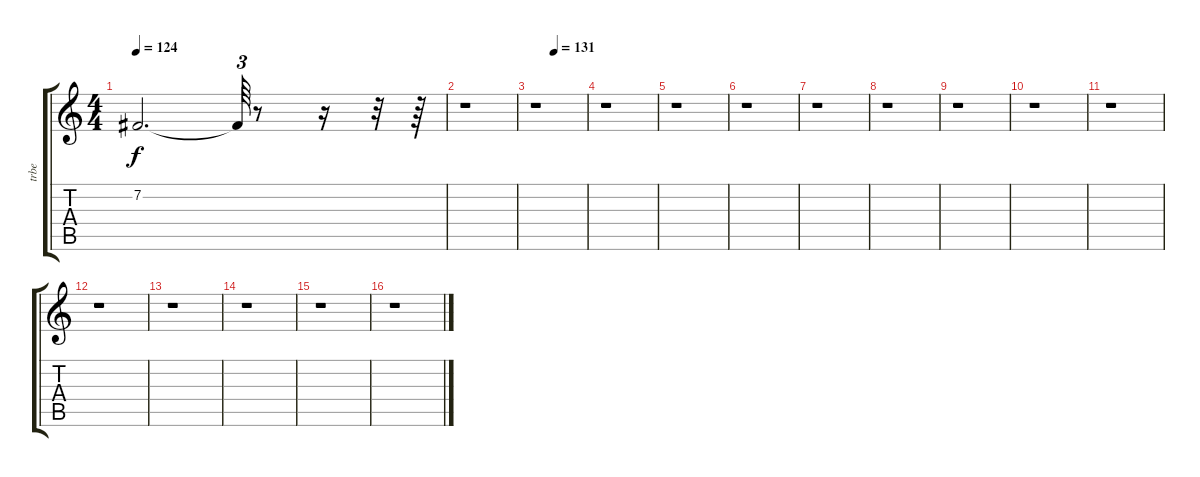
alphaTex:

\track ("trbe" "trbe") {instrument trumpet}
\staff {score tabs}
\tuning (E4 B3 G3 D3 A2 E2) {hide}
\ts (4 4)
\tempo 124
\clef g2
\ks c
7.2{t}.2{d dy f} 7.2{t}.64{tu (3 2)} r.8 r.16 r.32 r.64 |
r.1 |
\tempo (131 0.375)
r.1 |
r.1 |
r.1 |
r.1 |
r.1 |
r.1 |
r.1 |
r.1 |
r.1 |
r.1 |
r.1 |
r.1 |
r.1 |
r.1
